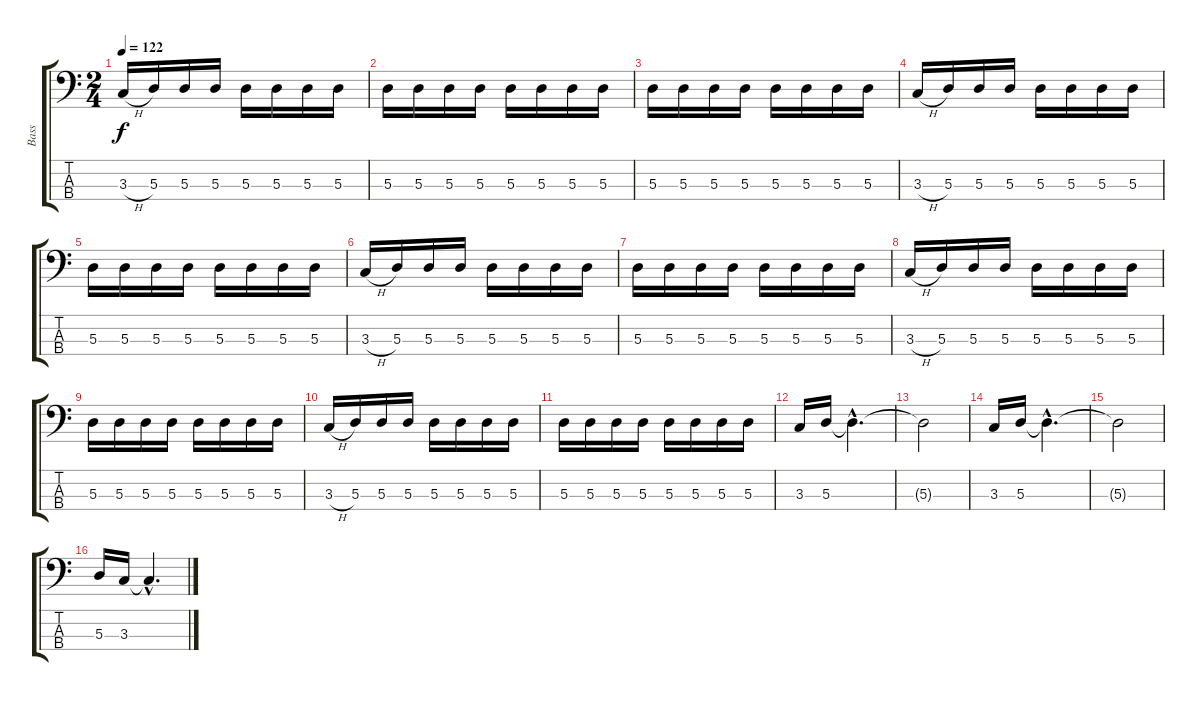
\track ("Bass" "Bass") {instrument electricbassfinger}
\staff {score tabs}
\tuning (G2 D2 A1 E1) {hide}
\ts (2 4)
\tempo 122
\clef f4
\ks c
3.3{h}.16{dy f} 5.3.16 5.3.16 5.3.16 5.3.16 5.3.16 5.3.16 5.3.16 |
5.3.16 5.3.16 5.3.16 5.3.16 5.3.16 5.3.16 5.3.16 5.3.16 |
5.3.16 5.3.16 5.3.16 5.3.16 5.3.16 5.3.16 5.3.16 5.3.16 |
3.3{h}.16 5.3.16 5.3.16 5.3.16 5.3.16 5.3.16 5.3.16 5.3.16 |
5.3.16 5.3.16 5.3.16 5.3.16 5.3.16 5.3.16 5.3.16 5.3.16 |
3.3{h}.16 5.3.16 5.3.16 5.3.16 5.3.16 5.3.16 5.3.16 5.3.16 |
5.3.16 5.3.16 5.3.16 5.3.16 5.3.16 5.3.16 5.3.16 5.3.16 |
3.3{h}.16 5.3.16 5.3.16 5.3.16 5.3.16 5.3.16 5.3.16 5.3.16 |
5.3.16 5.3.16 5.3.16 5.3.16 5.3.16 5.3.16 5.3.16 5.3.16 |
3.3{h}.16 5.3.16 5.3.16 5.3.16 5.3.16 5.3.16 5.3.16 5.3.16 |
5.3.16 5.3.16 5.3.16 5.3.16 5.3.16 5.3.16 5.3.16 5.3.16 |
3.3.16 5.3.16 5.3{hac t}.4{d} |
5.3{t}.2 |
3.3.16 5.3.16 5.3{hac t}.4{d} |
5.3{t}.2 |
5.3.16 3.3.16 3.3{hac t}.4{d}
